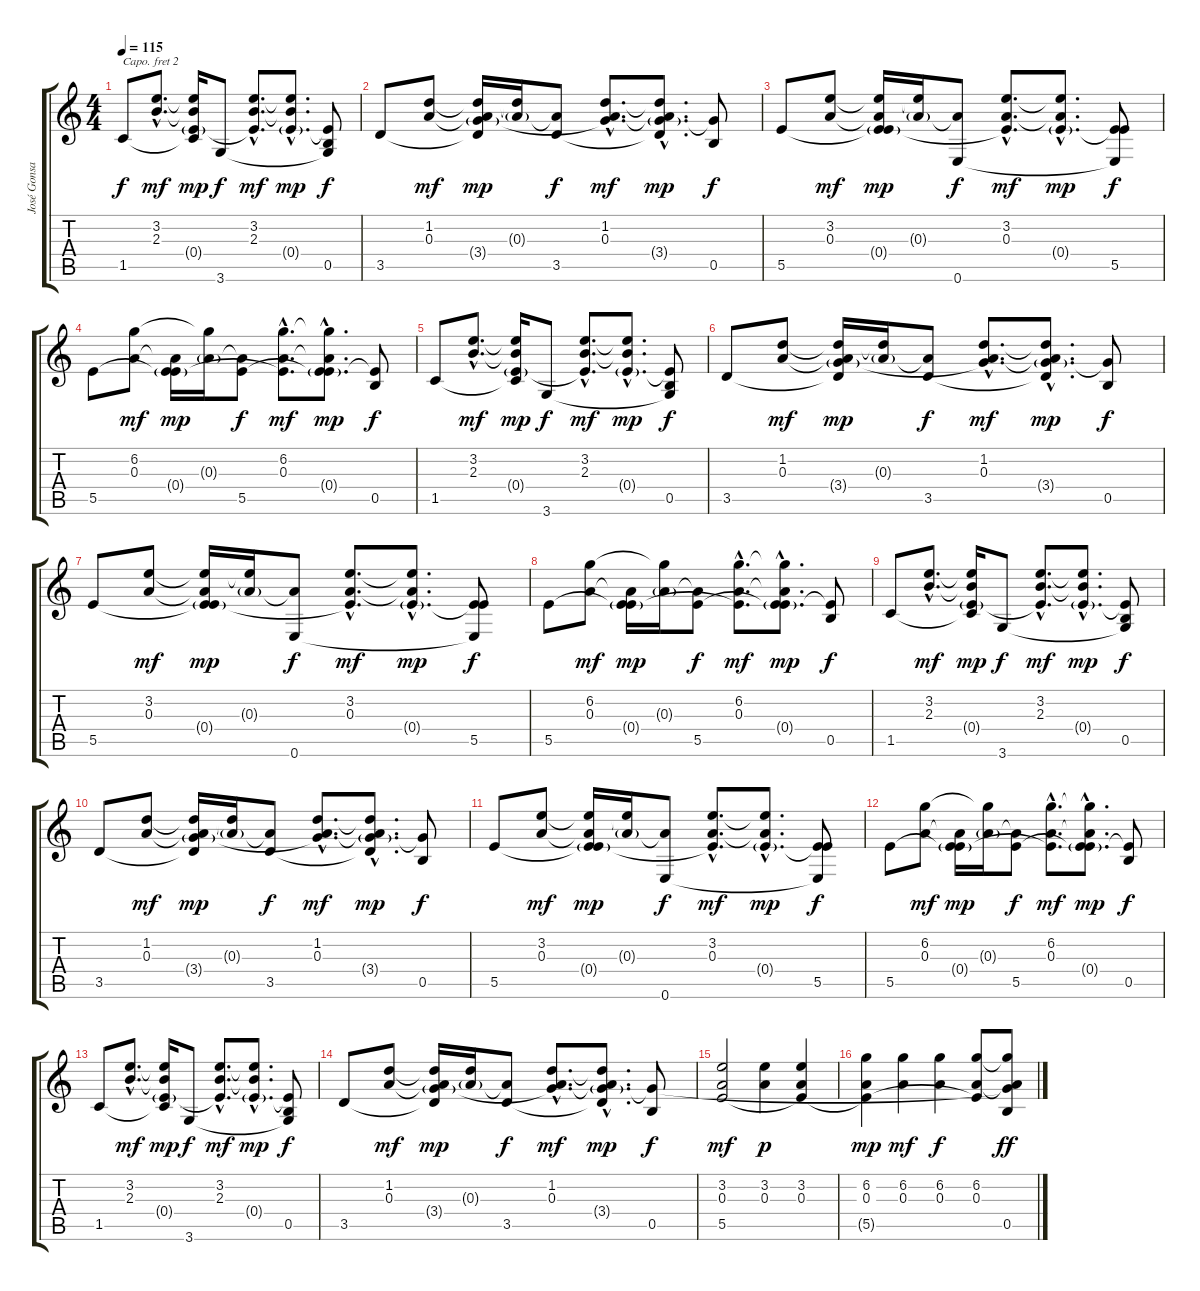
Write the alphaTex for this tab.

\track ("José Gonsalez" "José Gonsa") {instrument acousticguitarsteel}
\staff {score tabs}
\capo 2
\tuning (E4 B3 G3 D3 A2 D2) {hide}
\ts (4 4)
\tempo 115
\clef g2
\ks c
1.5.8{dy f} (3.2{hac} 2.3{hac}).8{d dy mf} (3.2{t} 2.3{t} 0.4{g} 1.5{t}).16{dy mp} 3.6.8{dy f} (3.2{hac} 2.3{hac} 0.4{hac t}).8{d dy mf} (3.2{hac t} 2.3{hac t} 0.4{g hac}).8{d dy mp} (0.4{t} 0.5 3.6{t}).8{dy f} |
3.5.8 (1.2 0.3).8{dy mf} (1.2{t} 0.3{t} 3.4{g} 3.5{t}).16{dy mp} (1.2{t} 0.3{g}).16 (0.3{t} 3.5).8{dy f} (1.2{hac} 0.3{hac} 3.4{hac t}).8{d dy mf} (1.2{hac t} 0.3{hac t} 3.4{g hac} 3.5{hac t}).8{d dy mp} (3.4{t} 0.5).8{dy f} |
5.5.8 (3.2 0.3).8{dy mf} (3.2{t} 0.3{t} 0.4{g} 5.5{t}).16{dy mp} (3.2{t} 0.3{g}).16 (0.3{t} 0.6).8{dy f} (3.2{hac} 0.3{hac} 0.4{hac t}).8{d dy mf} (3.2{hac t} 0.3{hac t} 0.4{g hac}).8{d dy mp} (0.4{t} 5.5 0.6{t}).8{dy f} |
5.5.8 (6.2 0.3).8{dy mf} (0.3{t} 0.4{g} 5.5{t}).16{dy mp} (6.2{t} 0.3{g}).16 (0.3{t} 5.5).8{dy f} (6.2{hac} 0.3{hac} 0.4{hac t}).8{d dy mf} (6.2{hac t} 0.3{hac t} 0.4{g hac} 5.5{hac t}).8{d dy mp} (0.4{t} 0.5).8{dy f} |
1.5.8 (3.2{hac} 2.3{hac}).8{d dy mf} (3.2{t} 2.3{t} 0.4{g} 1.5{t}).16{dy mp} 3.6.8{dy f} (3.2{hac} 2.3{hac} 0.4{hac t}).8{d dy mf} (3.2{hac t} 2.3{hac t} 0.4{g hac}).8{d dy mp} (0.4{t} 0.5 3.6{t}).8{dy f} |
3.5.8 (1.2 0.3).8{dy mf} (1.2{t} 0.3{t} 3.4{g} 3.5{t}).16{dy mp} (1.2{t} 0.3{g}).16 (0.3{t} 3.5).8{dy f} (1.2{hac} 0.3{hac} 3.4{hac t}).8{d dy mf} (1.2{hac t} 0.3{hac t} 3.4{g hac} 3.5{hac t}).8{d dy mp} (3.4{t} 0.5).8{dy f} |
5.5.8 (3.2 0.3).8{dy mf} (3.2{t} 0.3{t} 0.4{g} 5.5{t}).16{dy mp} (3.2{t} 0.3{g}).16 (0.3{t} 0.6).8{dy f} (3.2{hac} 0.3{hac} 0.4{hac t}).8{d dy mf} (3.2{hac t} 0.3{hac t} 0.4{g hac}).8{d dy mp} (0.4{t} 5.5 0.6{t}).8{dy f} |
5.5.8 (6.2 0.3).8{dy mf} (0.3{t} 0.4{g} 5.5{t}).16{dy mp} (6.2{t} 0.3{g}).16 (0.3{t} 5.5).8{dy f} (6.2{hac} 0.3{hac} 0.4{hac t}).8{d dy mf} (6.2{hac t} 0.3{hac t} 0.4{g hac} 5.5{hac t}).8{d dy mp} (0.4{t} 0.5).8{dy f} |
1.5.8 (3.2{hac} 2.3{hac}).8{d dy mf} (3.2{t} 2.3{t} 0.4{g} 1.5{t}).16{dy mp} 3.6.8{dy f} (3.2{hac} 2.3{hac} 0.4{hac t}).8{d dy mf} (3.2{hac t} 2.3{hac t} 0.4{g hac}).8{d dy mp} (0.4{t} 0.5 3.6{t}).8{dy f} |
3.5.8 (1.2 0.3).8{dy mf} (1.2{t} 0.3{t} 3.4{g} 3.5{t}).16{dy mp} (1.2{t} 0.3{g}).16 (0.3{t} 3.5).8{dy f} (1.2{hac} 0.3{hac} 3.4{hac t}).8{d dy mf} (1.2{hac t} 0.3{hac t} 3.4{g hac} 3.5{hac t}).8{d dy mp} (3.4{t} 0.5).8{dy f} |
5.5.8 (3.2 0.3).8{dy mf} (3.2{t} 0.3{t} 0.4{g} 5.5{t}).16{dy mp} (3.2{t} 0.3{g}).16 (0.3{t} 0.6).8{dy f} (3.2{hac} 0.3{hac} 0.4{hac t}).8{d dy mf} (3.2{hac t} 0.3{hac t} 0.4{g hac}).8{d dy mp} (0.4{t} 5.5 0.6{t}).8{dy f} |
5.5.8 (6.2 0.3).8{dy mf} (0.3{t} 0.4{g} 5.5{t}).16{dy mp} (6.2{t} 0.3{g}).16 (0.3{t} 5.5).8{dy f} (6.2{hac} 0.3{hac} 0.4{hac t}).8{d dy mf} (6.2{hac t} 0.3{hac t} 0.4{g hac} 5.5{hac t}).8{d dy mp} (0.4{t} 0.5).8{dy f} |
1.5.8 (3.2{hac} 2.3{hac}).8{d dy mf} (3.2{t} 2.3{t} 0.4{g} 1.5{t}).16{dy mp} 3.6.8{dy f} (3.2{hac} 2.3{hac} 0.4{hac t}).8{d dy mf} (3.2{hac t} 2.3{hac t} 0.4{g hac}).8{d dy mp} (0.4{t} 0.5 3.6{t}).8{dy f} |
3.5.8 (1.2 0.3).8{dy mf} (1.2{t} 0.3{t} 3.4{g} 3.5{t}).16{dy mp} (1.2{t} 0.3{g}).16 (0.3{t} 3.5).8{dy f} (1.2{hac} 0.3{hac} 3.4{hac t}).8{d dy mf} (1.2{hac t} 0.3{hac t} 3.4{g hac} 3.5{hac t}).8{d dy mp} (3.4{t} 0.5).8{dy f} |
(3.2 0.3 5.5).2{dy mf} (3.2 0.3).4{dy p} (3.2 0.3 5.5{t}).4 |
(6.2 0.3 5.5{t}).4{dy mp} (6.2 0.3).4{dy mf} (6.2 0.3).4{dy f} (6.2 0.3 5.5{t}).8 (6.2{t} 0.3{t} 3.4{t} 0.5).8{dy ff}
